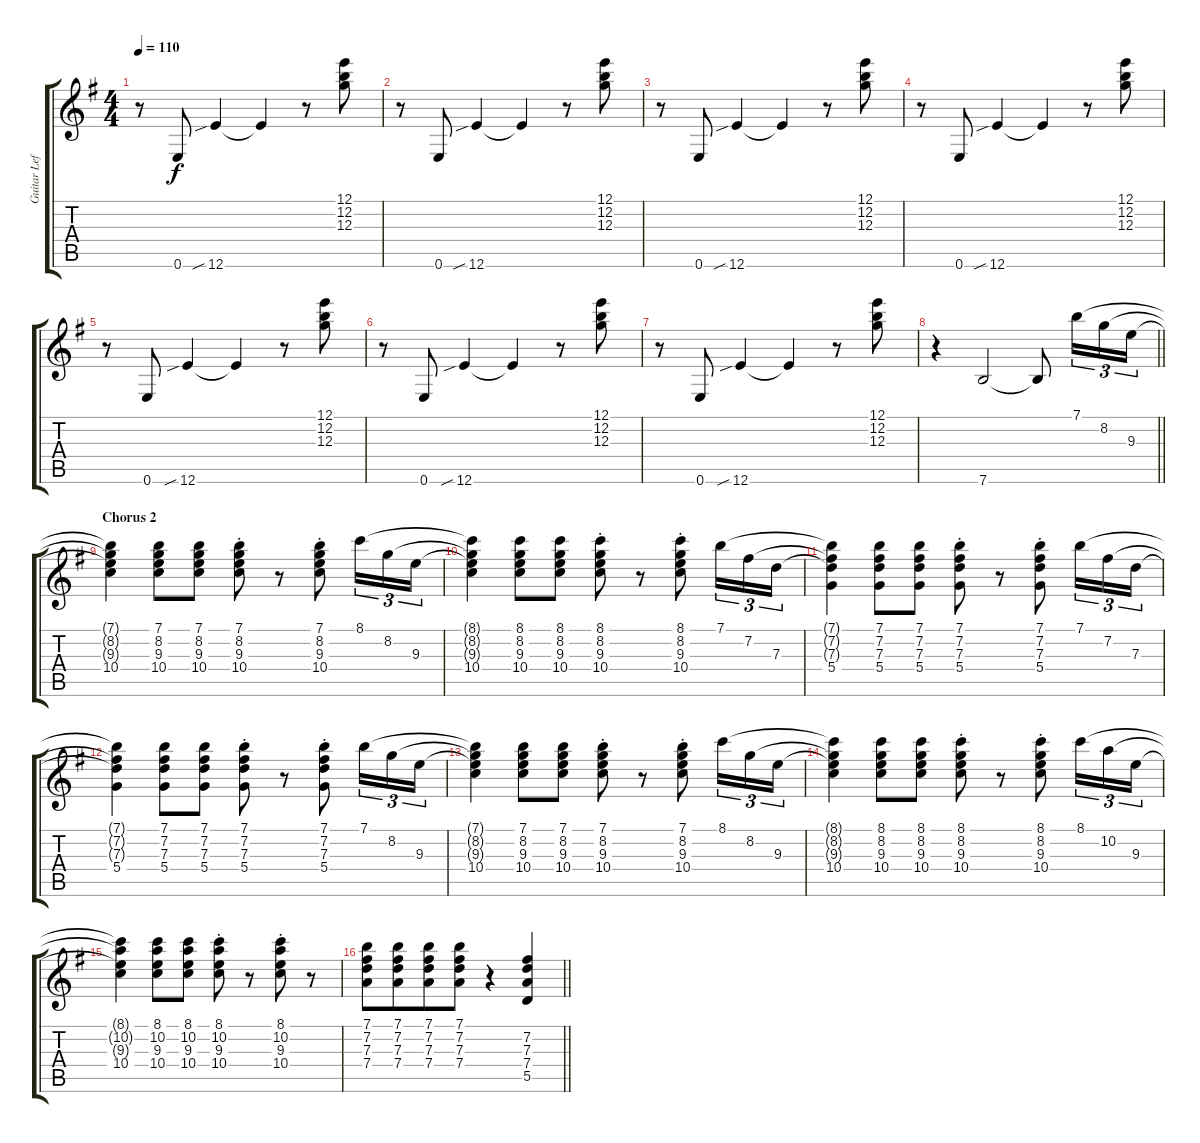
\track ("Guitar Left" "Guitar Lef") {instrument acousticguitarsteel}
\staff {score tabs}
\tuning (E4 B3 G3 D3 A2 E2) {hide}
\ts (4 4)
\tempo 110
\clef g2
\ks eminor
r.8{dy f} 0.6.8 12.6{sib}.4 12.6{t}.4 r.8 (12.1 12.2 12.3).8 |
r.8 0.6.8 12.6{sib}.4 12.6{t}.4 r.8 (12.1 12.2 12.3).8 |
r.8 0.6.8 12.6{sib}.4 12.6{t}.4 r.8 (12.1 12.2 12.3).8 |
r.8 0.6.8 12.6{sib}.4 12.6{t}.4 r.8 (12.1 12.2 12.3).8 |
r.8 0.6.8 12.6{sib}.4 12.6{t}.4 r.8 (12.1 12.2 12.3).8 |
r.8 0.6.8 12.6{sib}.4 12.6{t}.4 r.8 (12.1 12.2 12.3).8 |
r.8 0.6.8 12.6{sib}.4 12.6{t}.4 r.8 (12.1 12.2 12.3).8 |
\barLineRight lightlight
r.4 7.6.2 7.6{t}.8 7.1.16{tu (3 2)} 8.2.16{tu (3 2)} 9.3.16{tu (3 2)} |
\section ("" "Chorus 2")
(7.1{t} 8.2{t} 9.3{t} 10.4).4 (7.1 8.2 9.3 10.4).8 (7.1 8.2 9.3 10.4).8 (7.1{st} 8.2{st} 9.3{st} 10.4{st}).8 r.8 (7.1{st} 8.2{st} 9.3{st} 10.4{st}).8 8.1.16{tu (3 2)} 8.2.16{tu (3 2)} 9.3.16{tu (3 2)} |
(8.1{t} 8.2{t} 9.3{t} 10.4).4 (8.1 8.2 9.3 10.4).8 (8.1 8.2 9.3 10.4).8 (8.1{st} 8.2{st} 9.3{st} 10.4{st}).8 r.8 (8.1{st} 8.2{st} 9.3{st} 10.4{st}).8 7.1.16{tu (3 2)} 7.2.16{tu (3 2)} 7.3.16{tu (3 2)} |
(7.1{t} 7.2{t} 7.3{t} 5.4).4 (7.1 7.2 7.3 5.4).8 (7.1 7.2 7.3 5.4).8 (7.1{st} 7.2{st} 7.3{st} 5.4{st}).8 r.8 (7.1{st} 7.2{st} 7.3{st} 5.4{st}).8 7.1.16{tu (3 2)} 7.2.16{tu (3 2)} 7.3.16{tu (3 2)} |
(7.1{t} 7.2{t} 7.3{t} 5.4).4 (7.1 7.2 7.3 5.4).8 (7.1 7.2 7.3 5.4).8 (7.1{st} 7.2{st} 7.3{st} 5.4{st}).8 r.8 (7.1{st} 7.2{st} 7.3{st} 5.4{st}).8 7.1.16{tu (3 2)} 8.2.16{tu (3 2)} 9.3.16{tu (3 2)} |
(7.1{t} 8.2{t} 9.3{t} 10.4).4 (7.1 8.2 9.3 10.4).8 (7.1 8.2 9.3 10.4).8 (7.1{st} 8.2{st} 9.3{st} 10.4{st}).8 r.8 (7.1{st} 8.2{st} 9.3{st} 10.4{st}).8 8.1.16{tu (3 2)} 8.2.16{tu (3 2)} 9.3.16{tu (3 2)} |
(8.1{t} 8.2{t} 9.3{t} 10.4).4 (8.1 8.2 9.3 10.4).8 (8.1 8.2 9.3 10.4).8 (8.1{st} 8.2{st} 9.3{st} 10.4{st}).8 r.8 (8.1{st} 8.2{st} 9.3{st} 10.4{st}).8 8.1.16{tu (3 2)} 10.2.16{tu (3 2)} 9.3.16{tu (3 2)} |
(8.1{t} 10.2{t} 9.3{t} 10.4).4 (8.1 10.2 9.3 10.4).8 (8.1 10.2 9.3 10.4).8 (8.1{st} 10.2{st} 9.3{st} 10.4{st}).8 r.8 (8.1{st} 10.2{st} 9.3{st} 10.4{st}).8 r.8 |
\barLineRight lightlight
(7.1 7.2 7.3 7.4).8 (7.1 7.2 7.3 7.4).8{beam merge} (7.1 7.2 7.3 7.4).8 (7.1 7.2 7.3 7.4).8 r.4 (7.2 7.3 7.4 5.5).4
